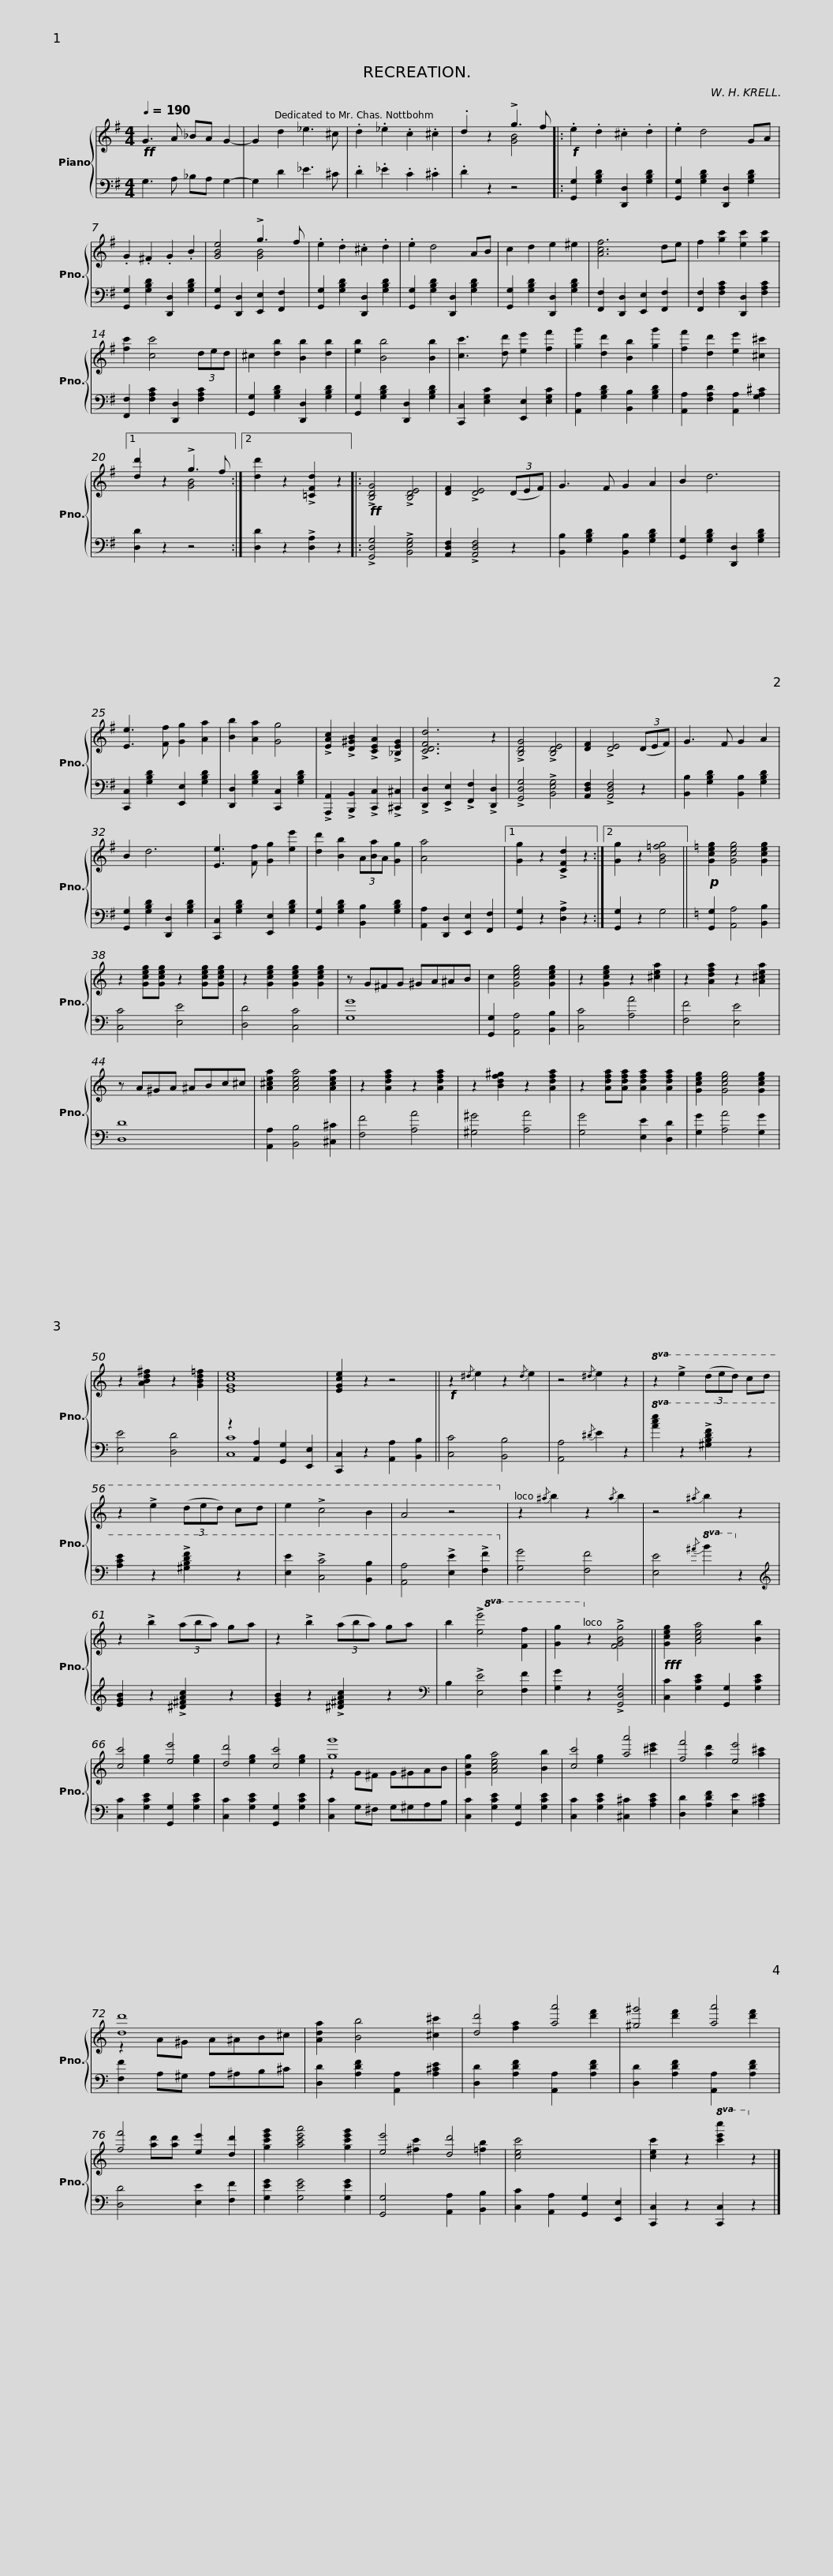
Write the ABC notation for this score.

X:1
%%score { ( 1 3 ) | ( 2 4 ) }
L:1/8
Q:1/4=190
M:4/4
I:linebreak $
K:G
V:1 treble
V:3 treble
V:2 bass
V:4 bass
V:1
!ff! G3 A _BA G2- | G2 d2 _e3 ^c | .d2 ._e2 .c2 .^c2 | .d2 z2 !>!g3 f |:$!f! .e2 .d2 .^c2 .d2 | %5
 .e2 d4 GA | .G2 .^F2 .G2 .B2 | [GBe]4 !>!g3 f |$ .e2 .d2 .^c2 .d2 | .e2 d4 AB | %10
 c2 d2 e2 ^e2 | [Acf]6 de |$ f2 [gc']2 [ec']2 [gc']2 | [fc']2 [cc']4 (3ded | ^c2 [db]2 [Bb]2 [db]2 | %15
 [eb]2 [Bb]4 [Bb]2 |$ [cc']3 [dd'] [ee']2 [ff']2 | [gg']2 [dd']2 [Bb]2 [gg']2 | [ff']2 [dd']2 [ee']2 [^c^c']2 |1 [dd']2 z2 !>!g3 f :|2 %20
 [dd']2 z2 !>![=CFd]2 z2 |:$!ff! !>![B,DG]4 !>![B,DE]4 | [DF]2 !>![DE]4 (3(DEF) | G3 F G2 A2 | B2 d6 | %25
 [Ee]3 [Ff] [Gg]2 [Aa]2 | [Bb]2 [Aa]2 [Gg]4 |$ !>![EAc]2 !>![D^GB]2 !>![CEA]2 !>![_B,EG]2 | !>![CDFd]6 z2 | !>![B,DG]4 !>![B,DE]4 | %30
 [DF]2 !>![DE]4 (3(DEF) | G3 F G2 A2 | B2 d6 |$ [Ee]3 [Ff] [Gg]2 [ee']2 | [dd']2 [Bb]2 (3A[Ba]A [Gg]2 | %35
 [Aa]4 x4 |1 [Gg]2 z2 !>![CFd]2 z2 :|2 [Gg]2 z2 [GB=fg]4 ||$[K:C]!p! [Gceg]2 [Gceg]4 [Gceg]2 | z2 [Gceg][Gceg] z2 [Gceg][Gceg] | %40
 z2 [Gceg]2 [Gceg]2 [Gceg]2 | z G^FG ^GA^AB | c2 [Gceg]4 [Gceg]2 |$ z2 [Gceg]2 z2 [^cea]2 | z2 [Adfa]2 z2 [A^cea]2 | %45
 z A^GA ^ABc^c | [A^cea]2 [Acea]4 [Acea]2 | z2 [Adfa]2 z2 [Adfa]2 |$ z2 [Bdf^g]2 z2 [Adfa]2 | z2 [Adfa][Adfa] [Adfa]2 [Adfa]2 | %50
 [Gceg]2 [Gceg]4 [Gceg]2 | z2 [ABd^f]2 z2 [GBd=f]2 | [EGce]8 | [EGce]2 z2 z4 ||$!f! z2{/^d} e2 z2{/d} e2 | %55
 z4{/^d} e2 z2 |!8va(! z2 !>!e'2 (3(d'e'd') c'd' | z2 !>!e'2 (3(d'e'd') c'd' |$ e'2 !>!c'4 b2 | a4 z4!8va)! | %60
 z2{/^a} b2 z2{/a} b2 | z4{/^a} b2 z2 |$ z2 !>!b2 (3(aba) ga | z2 !>!b2 (3(aba) ga | b2!8va(! !>![ee']4 [ff']2 | %65
 [gg']2!8va)! z2 !>![FGBg]4 ||$!fff! [Gceg]2 [Acea]4 [Bb]2 | [cc']4 [ee']4 | [dd']4 [cc']4 | [gg']8 | %70
 [Gcg]2 [Acea]4 [Bb]2 |$ [cc']4 [aa']4 | [ff']4 [ee']4 | [dd']8 | [Ada]2 [Bb]4 [^c^c']2 | %75
 [dd']4 [aa']4 |$ [^g^g']4 [aa']4 | [ff']4 [ee']2 [dd']2 | [gc'e'g']2 [ac'e'a']4 [gc'e'g']2 | [ee']4 [dd']4 | %80
 [cec']4 x4 | [cec']2 z2!8va(! [c'e'c'']2!8va)! z2 |] %82
V:2
 G,3 A, _B,A, G,2- | G,2 D2 _E3 ^C | .D2 ._E2 .C2 .^C2 | .D2 z2 z4 |:$ [G,,G,]2 [G,B,D]2 [D,,D,]2 [G,B,D]2 | %5
 [G,,G,]2 [G,B,D]2 [D,,D,]2 [G,B,D]2 | [G,,G,]2 [G,B,D]2 [D,,D,]2 [G,B,D]2 | [G,,G,]2 [D,,D,]2 [E,,E,]2 [F,,F,]2 |$ [G,,G,]2 [G,B,D]2 [D,,D,]2 [G,B,D]2 | [G,,G,]2 [G,B,D]2 [D,,D,]2 [G,B,D]2 | %10
 [G,,G,]2 [G,B,D]2 [D,,D,]2 [G,B,D]2 | [F,,F,]2 [D,,D,]2 [E,,E,]2 [F,,F,]2 |$ [F,,F,]2 [F,A,C]2 [D,,D,]2 [F,A,C]2 | [F,,F,]2 [F,A,C]2 [D,,D,]2 [F,A,C]2 | [G,,G,]2 [G,B,D]2 [D,,D,]2 [G,B,D]2 | %15
 [G,,G,]2 [G,B,D]2 [D,,D,]2 [G,B,D]2 |$ [C,,C,]2 [E,G,C]2 [E,,E,]2 [E,G,C]2 | [A,,A,]2 [G,B,D]2 [B,,B,]2 [G,B,D]2 | [A,,A,]2 [F,A,D]2 [A,,A,]2 [G,A,^C]2 |1 [D,D]2 z2 z4 :|2 %20
 [D,D]2 z2 !>![D,A,]2 z2 |:$ !>![G,,D,G,]4 !>![B,,E,G,]4 | [A,,D,F,]2 !>![A,,D,F,]4 z2 | [B,,B,]2 [G,B,D]2 [B,,B,]2 [G,B,D]2 | [G,,G,]2 [G,B,D]2 [D,,D,]2 [G,B,D]2 | %25
 [C,,C,]2 [G,B,D]2 [E,,E,]2 [G,B,D]2 | [D,,D,]2 [G,B,D]2 [C,,C,]2 [G,B,D]2 |$ !>![A,,,A,,]2 !>![B,,,B,,]2 !>![C,,C,]2 !>![^C,,^C,]2 | !>![D,,D,]2 !>![E,,E,]2 !>![F,,F,]2 !>![D,,D,]2 | !>![G,,D,G,]4 !>![B,,E,G,]4 | %30
 [A,,D,F,]2 !>![A,,D,F,]4 z2 | [B,,B,]2 [G,B,D]2 [B,,B,]2 [G,B,D]2 | [G,,G,]2 [G,B,D]2 [D,,D,]2 [G,B,D]2 |$ [C,,C,]2 [G,B,D]2 [E,,E,]2 [G,B,D]2 | [G,,G,]2 [G,B,D]2 [B,,B,]2 [G,B,D]2 | %35
 [A,,A,]2 [D,,D,]2 [E,,E,]2 [F,,F,]2 |1 [G,,G,]2 z2 !>![D,A,]2 z2 :|2 [G,,G,]2 z2 G,4 ||$[K:C] [G,,G,]2 [A,,A,]4 [B,,B,]2 | [C,C]4 [E,E]4 | %40
 [D,D]4 [C,C]4 | [G,G]8 | [G,,G,]2 [A,,A,]4 [B,,B,]2 |$ [C,C]4 [A,A]4 | [F,F]4 [E,E]4 | %45
 [D,D]8 | [A,,A,]2 [B,,B,]4 [^C,^C]2 | [F,F]4 [A,A]4 |$ [^G,^G]4 [A,A]4 | [G,G]4 [E,E]2 [D,D]2 | %50
 [G,G]2 [A,A]4 [G,G]2 | [E,E]4 [D,D]4 | z2 [A,,A,]2 [G,,G,]2 [E,,E,]2 | [C,,C,]2 z2 [A,,A,]2 [B,,B,]2 ||$ [C,C]4 [B,,B,]4 | %55
 [A,,A,]4{/^D} E2 z2 |!8va(! [Ace]2 z2 !>![^GBdf]2 z2 | [Ace]2 z2 !>![^GBdf]2 z2 |$ [Ee]2 !>![Cc]4 [B,B]2 | [A,A]4 !>![Ee]2 !>![Ff]2!8va)! | %60
 [G,G]4 [F,F]4 | [E,E]4!8va(!{/^A} B2!8va)! z2 |$[K:treble] [EGB]2 z2 !>![^D^FAc]2 z2 | [EGB]2 z2 !>![^D^FAc]2 z2 |[K:bass] B,2 !>![E,E]4 [F,F]2 | %65
 [G,G]2 z2 !>![G,,D,G,]4 ||$ [C,C]2 [G,CE]2 [G,,G,]2 [G,CE]2 | [C,C]2 [G,CE]2 [G,,G,]2 [G,CE]2 | [C,C]2 [G,CE]2 [G,,G,]2 [G,CE]2 | [C,C]2 G,^F, G,^G,A,B, | %70
 [C,C]2 [G,CE]2 [G,,G,]2 [G,CE]2 |$ [C,C]2 [G,CE]2 [^C,^C]2 [A,CE]2 | [D,D]2 [A,DF]2 [E,E]2 [A,^CE]2 | [F,F]2 A,^G, A,^A,B,^C | [D,D]2 [A,DF]2 [A,,A,]2 [A,^CE]2 | %75
 [D,D]2 [A,DF]2 [A,,A,]2 [A,DF]2 |$ [D,D]2 [A,DF]2 [A,,A,]2 [A,DF]2 | [D,D]4 [E,E]2 [F,F]2 | [G,EG]2 [G,EG]4 [G,EG]2 | [G,,G,]4 [A,,A,]2 [B,,B,]2 | %80
 [C,C]2 [A,,A,]2 [G,,G,]2 [E,,E,]2 | [C,,C,]2 z2 [C,,C,]2 z2 |] %82
V:3
 x8 | x8 | x8 | x4 [GB]4 |:$ x8 | %5
 x8 | x8 | x4 [GB]4 |$ x8 | x8 | %10
 x8 | x8 |$ x8 | x8 | x8 | %15
 x8 |$ x8 | x8 | x8 |1 x4 [GB]4 :|2 %20
 x8 |:$ x8 | x8 | x8 | x8 | %25
 x8 | x8 |$ x8 | x6 z2 | x8 | %30
 x8 | x8 | x8 |$ x8 | x8 | %35
 x8 |1 x8 :|2 x8 ||$[K:C] x8 | x8 | %40
 x8 | x8 | x8 |$ x8 | x8 | %45
 x8 | x8 | x8 |$ x8 | x8 | %50
 x8 | x8 | x8 | x8 ||$ x8 | %55
 x8 |!8va(! x8 | x8 |$ x8 | x8!8va)! | %60
 x8 | x8 |$ x8 | x8 | x2!8va(! x6 | %65
 x2!8va)! x6 ||$ x8 | x2 [eg]2 x2 [eg]2 | x2 [eg]2 x2 [eg]2 | z2 G^F G^GAB | %70
 x8 |$ x2 [eg]2 x2 [^c'e']2 | x2 [ad']2 x2 [a^c']2 | z2 A^G A^AB^c | x8 | %75
 x2 [fa]2 x2 [d'f']2 |$ x2 [d'f']2 x2 [d'f']2 | x2 [ad'][ad'] x4 | x8 | x2 [^fc']2 x2 [=fb]2 | %80
 x8 | x4!8va(! x2!8va)! x2 |] %82
V:4
 x8 | x8 | x8 | x8 |:$ x8 | %5
 x8 | x8 | x8 |$ x8 | x8 | %10
 x8 | x8 |$ x8 | x8 | x8 | %15
 x8 |$ x8 | x8 | x8 |1 x8 :|2 %20
 x8 |:$ x8 | x8 | x8 | x8 | %25
 x8 | x8 |$ x8 | x8 | x8 | %30
 x8 | x8 | x8 |$ x8 | x8 | %35
 x8 |1 x8 :|2 x8 ||$[K:C] x8 | x8 | %40
 x8 | x8 | x8 |$ x8 | x8 | %45
 x8 | x8 | x8 |$ x8 | x8 | %50
 x8 | x8 | [C,C]8 | x8 ||$ x8 | %55
 x8 |!8va(! x8 | x8 |$ x8 | x8!8va)! | %60
 x8 | x4!8va(! x2!8va)! x2 |$[K:treble] x8 | x8 |[K:bass] x8 | %65
 x8 ||$ x8 | x8 | x8 | x8 | %70
 x8 |$ x8 | x8 | x8 | x8 | %75
 x8 |$ x8 | x8 | x8 | x8 | %80
 x8 | x8 |] %82
